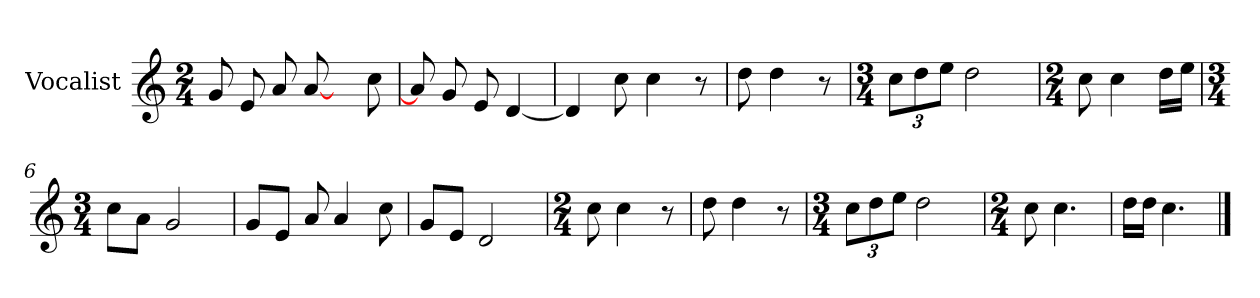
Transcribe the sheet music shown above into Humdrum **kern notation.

**kern
*part1
*staff1
*I"Vocalist
*k[]
*C:
*M2/4
=
8g
8e
8a
[8a
8ryy
8cc
=1
8a]
8g
8e
[4d
=2
4d]
8cc
4cc
8r
=3
8dd
4dd
8r
=4
*M3/4
12ccL
12dd
12eeJ
2dd
=5
*M2/4
8cc
4cc
16ddLL
16eeJJ
=6
*M3/4
8ccL
8aJ
2g
=7
8gL
8eJ
8a
4a
8cc
=8
8gL
8eJ
2d
=9
*M2/4
8cc
4cc
8r
=10
8dd
4dd
8r
=11
*M3/4
12ccL
12dd
12eeJ
2dd
=12
*M2/4
8cc
4.cc
=13
16ddLL
16ddJJ
4.cc
==
*-
